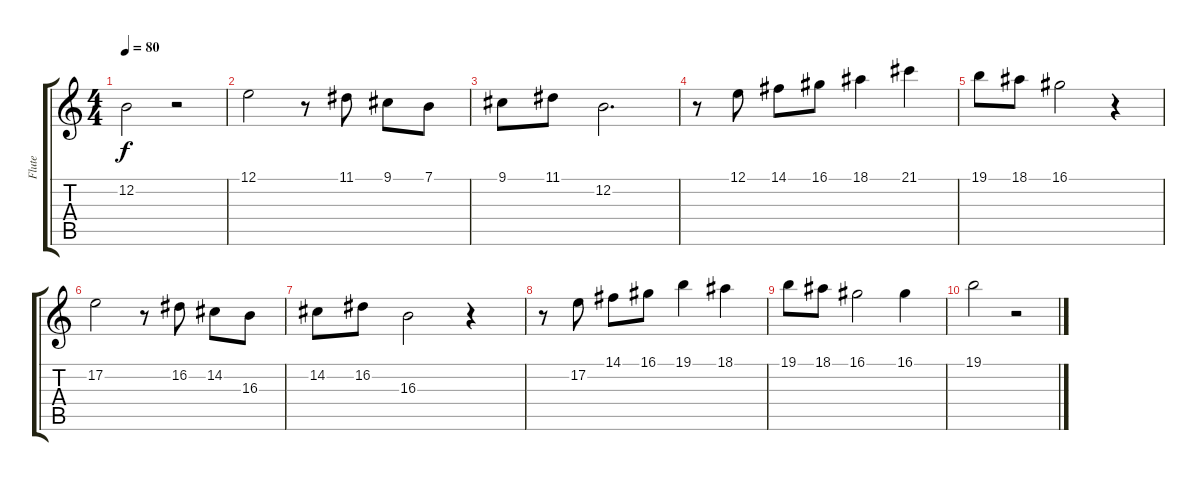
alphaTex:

\track ("Flute" "Flute") {instrument flute}
\staff {score tabs}
\tuning (E4 B3 G3 D3 A2 E2) {hide}
\ts (4 4)
\tempo 80
\clef g2
\ks c
12.2.2{dy f} r.2 |
12.1.2 r.8 11.1.8 9.1.8 7.1.8 |
9.1.8 11.1.8 12.2.2{d} |
r.8 12.1.8 14.1.8 16.1.8 18.1.4 21.1.4 |
19.1.8 18.1.8 16.1.2 r.4 |
17.2.2 r.8 16.2.8 14.2.8 16.3.8 |
14.2.8 16.2.8 16.3.2 r.4 |
r.8 17.2.8 14.1.8 16.1.8 19.1.4 18.1.4 |
19.1.8 18.1.8 16.1.2 16.1.4 |
19.1.2 r.2
